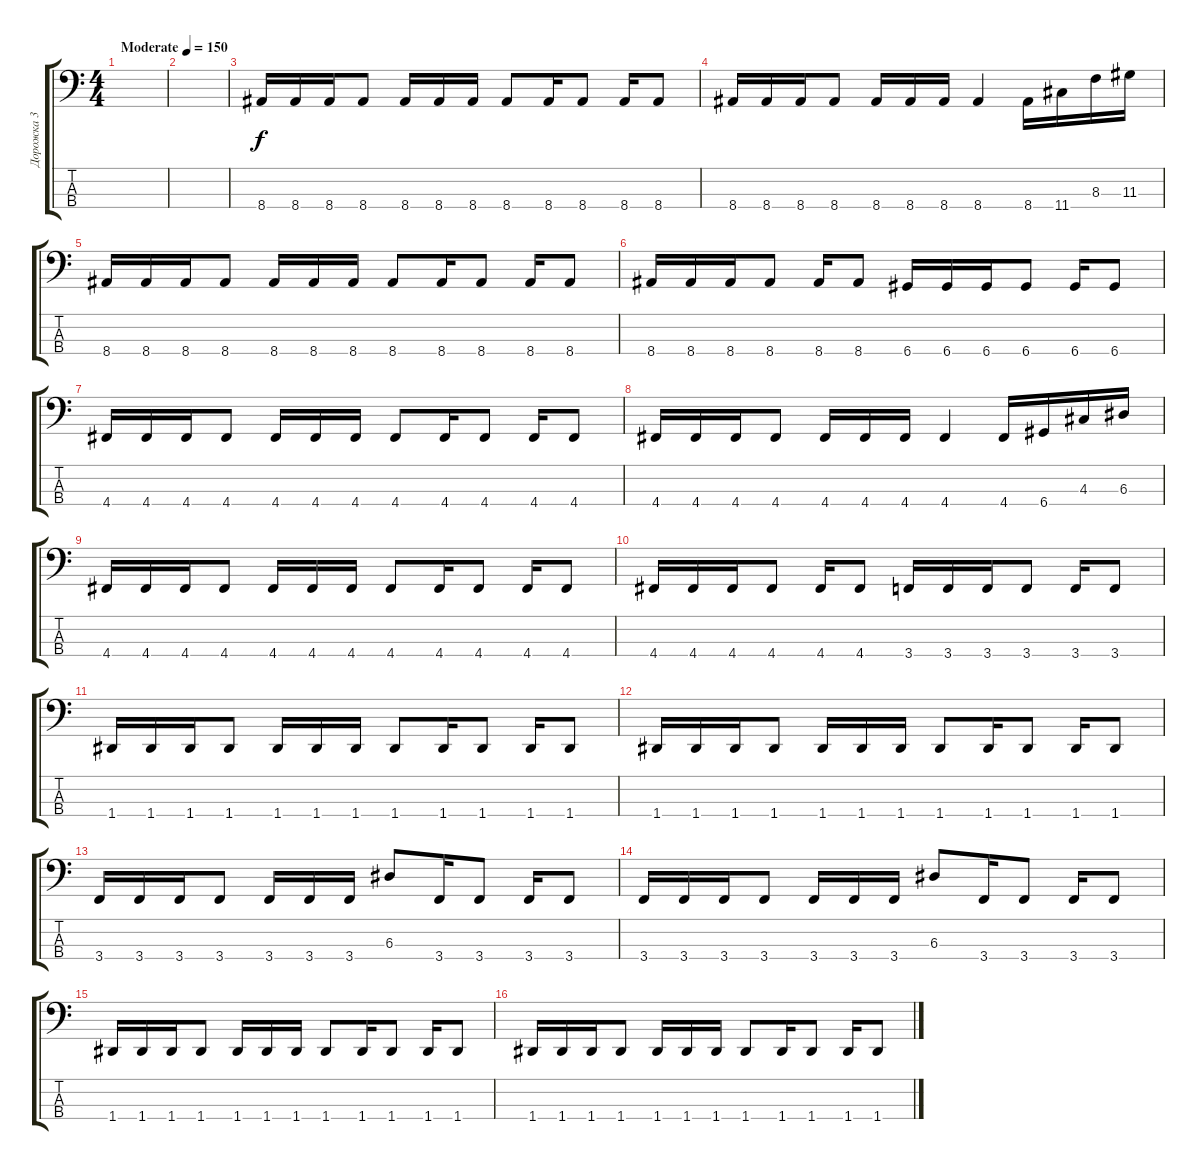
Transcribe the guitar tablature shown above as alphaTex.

\track ("Дорожка 3" "Дорожка 3") {instrument electricbasspick}
\staff {score tabs}
\tuning (G2 D2 A1 D1) {hide}
\ts (4 4)
\tempo (150 "Moderate")
\clef f4
\ks c
|
|
8.4.16 8.4.16 8.4.16 8.4.8 8.4.16 8.4.16 8.4.16 8.4.8 8.4.16 8.4.8 8.4.16 8.4.8 |
8.4.16 8.4.16 8.4.16 8.4.8 8.4.16 8.4.16 8.4.16 8.4.4 8.4.16 11.4.16 8.3.16 11.3.16 |
8.4.16 8.4.16 8.4.16 8.4.8 8.4.16 8.4.16 8.4.16 8.4.8 8.4.16 8.4.8 8.4.16 8.4.8 |
8.4.16 8.4.16 8.4.16 8.4.8 8.4.16 8.4.8 6.4.16 6.4.16 6.4.16 6.4.8 6.4.16 6.4.8 |
4.4.16 4.4.16 4.4.16 4.4.8 4.4.16 4.4.16 4.4.16 4.4.8 4.4.16 4.4.8 4.4.16 4.4.8 |
4.4.16 4.4.16 4.4.16 4.4.8 4.4.16 4.4.16 4.4.16 4.4.4 4.4.16 6.4.16 4.3.16 6.3.16 |
4.4.16 4.4.16 4.4.16 4.4.8 4.4.16 4.4.16 4.4.16 4.4.8 4.4.16 4.4.8 4.4.16 4.4.8 |
4.4.16 4.4.16 4.4.16 4.4.8 4.4.16 4.4.8 3.4.16 3.4.16 3.4.16 3.4.8 3.4.16 3.4.8 |
1.4.16 1.4.16 1.4.16 1.4.8 1.4.16 1.4.16 1.4.16 1.4.8 1.4.16 1.4.8 1.4.16 1.4.8 |
1.4.16 1.4.16 1.4.16 1.4.8 1.4.16 1.4.16 1.4.16 1.4.8 1.4.16 1.4.8 1.4.16 1.4.8 |
3.4.16 3.4.16 3.4.16 3.4.8 3.4.16 3.4.16 3.4.16 6.3.8 3.4.16 3.4.8 3.4.16 3.4.8 |
3.4.16 3.4.16 3.4.16 3.4.8 3.4.16 3.4.16 3.4.16 6.3.8 3.4.16 3.4.8 3.4.16 3.4.8 |
1.4.16 1.4.16 1.4.16 1.4.8 1.4.16 1.4.16 1.4.16 1.4.8 1.4.16 1.4.8 1.4.16 1.4.8 |
1.4.16 1.4.16 1.4.16 1.4.8 1.4.16 1.4.16 1.4.16 1.4.8 1.4.16 1.4.8 1.4.16 1.4.8
